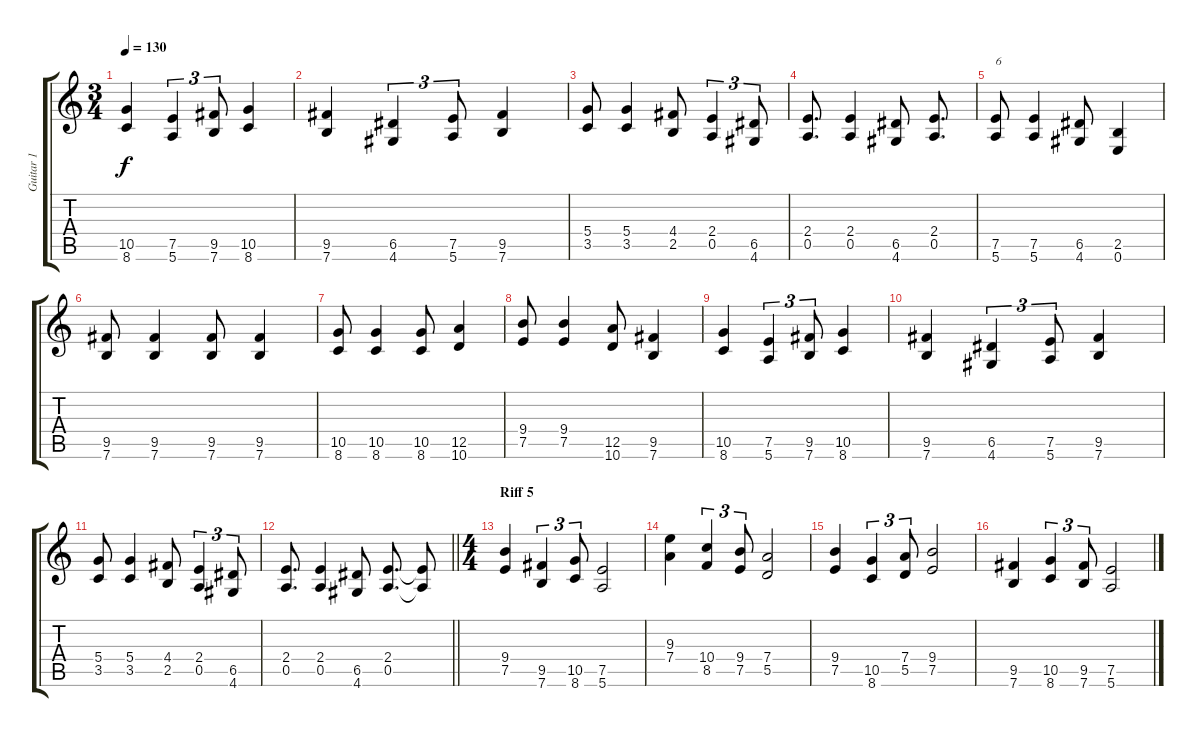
\track ("Guitar 1" "Guitar 1") {instrument distortionguitar}
\staff {score tabs}
\tuning (E4 B3 G3 D3 A2 E2) {hide}
\ts (3 4)
\tempo 130
\clef g2
\ks c
(10.5 8.6).4{dy f} (7.5 5.6).4{tu (3 2)} (9.5 7.6).8{tu (3 2)} (10.5 8.6).4 |
(9.5 7.6).4 (6.5 4.6).4{tu (3 2)} (7.5 5.6).8{tu (3 2)} (9.5 7.6).4 |
(5.4 3.5).8 (5.4 3.5).4 (4.4 2.5).8 (2.4 0.5).4{tu (3 2)} (6.5 4.6).8{tu (3 2)} |
(2.4 0.5).8{d} (2.4 0.5).4 (6.5 4.6).8 (2.4 0.5).8{d} |
(7.5 5.6).8{txt "6"} (7.5 5.6).4 (6.5 4.6).8 (2.5 0.6).4 |
(9.5 7.6).8 (9.5 7.6).4 (9.5 7.6).8 (9.5 7.6).4 |
(10.5 8.6).8 (10.5 8.6).4 (10.5 8.6).8 (12.5 10.6).4 |
(9.4 7.5).8 (9.4 7.5).4 (12.5 10.6).8 (9.5 7.6).4 |
(10.5 8.6).4 (7.5 5.6).4{tu (3 2)} (9.5 7.6).8{tu (3 2)} (10.5 8.6).4 |
(9.5 7.6).4 (6.5 4.6).4{tu (3 2)} (7.5 5.6).8{tu (3 2)} (9.5 7.6).4 |
(5.4 3.5).8 (5.4 3.5).4 (4.4 2.5).8 (2.4 0.5).4{tu (3 2)} (6.5 4.6).8{tu (3 2)} |
\barLineRight lightlight
(2.4 0.5).8{d} (2.4 0.5).4 (6.5 4.6).8 (2.4 0.5).8{d} (2.4{t} 0.5{t}).8 |
\ts (4 4)
\section ("" "Riff 5")
(9.4 7.5).4{volume 16} (9.5 7.6).4{tu (3 2)} (10.5 8.6).8{tu (3 2)} (7.5 5.6).2 |
(9.3 7.4).4 (10.4 8.5).4{tu (3 2)} (9.4 7.5).8{tu (3 2)} (7.4 5.5).2 |
(9.4 7.5).4 (10.5 8.6).4{tu (3 2)} (7.4 5.5).8{tu (3 2)} (9.4 7.5).2 |
(9.5 7.6).4 (10.5 8.6).4{tu (3 2)} (9.5 7.6).8{tu (3 2)} (7.5 5.6).2
